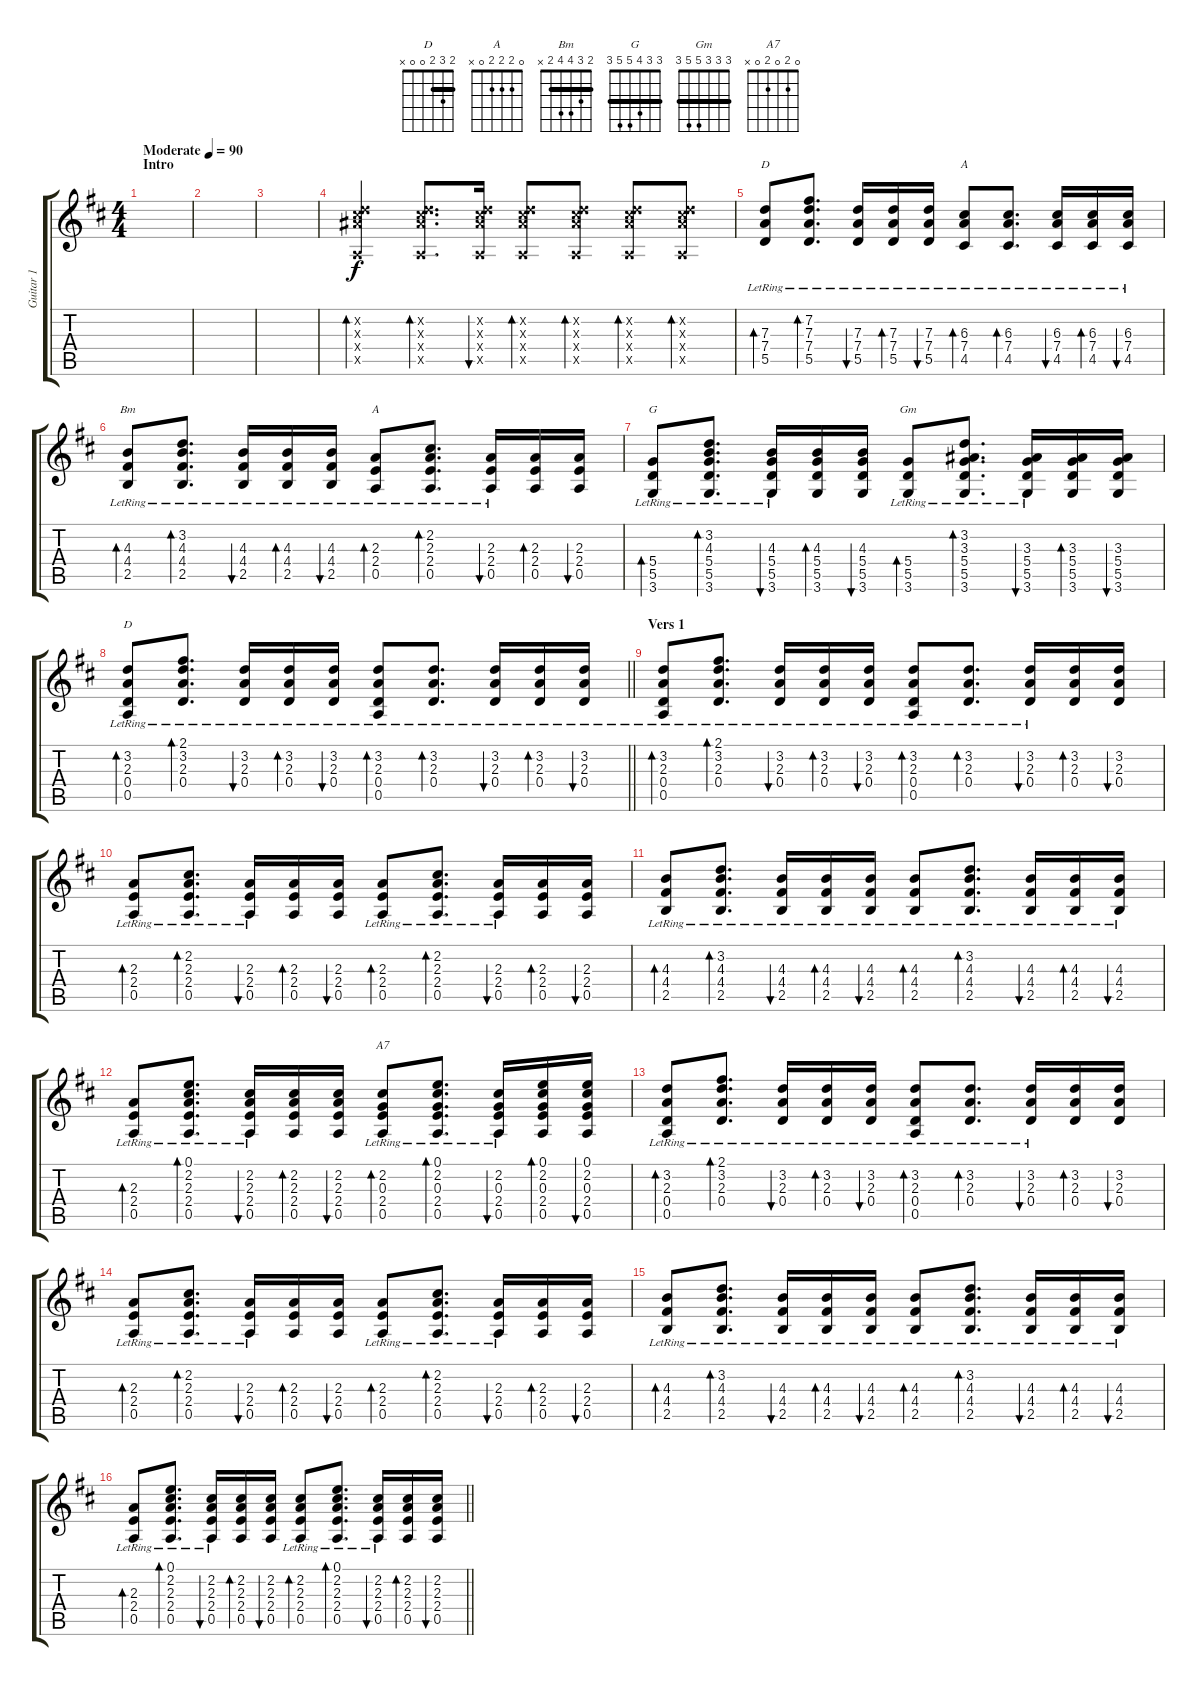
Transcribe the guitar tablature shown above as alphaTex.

\track ("Guitar 1" "Guitar 1") {instrument acousticguitarsteel}
\staff {score tabs}
\tuning (E4 B3 G3 D3 A2 E2) {hide}
\chord ("D" 5 7 7 7 5 x) {firstfret 5 barre 5}
\chord ("A" 5 5 6 7 4 x) {firstfret 4 barre 5}
\chord ("Bm" 2 3 4 4 2 x) {barre 2}
\chord ("A" 0 2 2 2 0 x)
\chord ("G" 3 3 4 5 5 3) {barre 3}
\chord ("Gm" 3 3 3 5 5 3) {barre 3}
\chord ("D" 2 3 2 0 0 x) {barre 2}
\chord ("A7" 0 2 0 2 0 x)
\ts (4 4)
\section ("" "Intro")
\tempo (90 "Moderate")
\clef g2
\ks d
|
|
|
(3.2{x} 6.3{x} 8.4{x} 0.5{x}).4{bd 30} (3.2{x} 6.3{x} 8.4{x} 0.5{x}).8{d bd 30} (3.2{x} 6.3{x} 8.4{x} 0.5{x}).16{bu 30} (3.2{x} 6.3{x} 8.4{x} 0.5{x}).8{bd 30} (3.2{x} 6.3{x} 8.4{x} 0.5{x}).8{bd 30} (3.2{x} 6.3{x} 8.4{x} 0.5{x}).8{bd 30} (3.2{x} 6.3{x} 8.4{x} 0.5{x}).8{bd 30} |
(7.3{lr} 7.4{lr} 5.5{lr}).8{bd 30 ch "D"} (7.2{lr} 7.3{lr} 7.4{lr} 5.5{lr}).8{d bd 30} (7.3{lr} 7.4{lr} 5.5{lr}).16{bu 30} (7.3{lr} 7.4{lr} 5.5{lr}).16{bd 30} (7.3{lr} 7.4{lr} 5.5{lr}).16{bu 30} (6.3{lr} 7.4{lr} 4.5{lr}).8{bd 30 ch "A"} (6.3{lr} 7.4{lr} 4.5{lr}).8{d bd 30} (6.3{lr} 7.4{lr} 4.5{lr}).16{bu 30} (6.3{lr} 7.4{lr} 4.5{lr}).16{bd 30} (6.3{lr} 7.4{lr} 4.5{lr}).16{bu 30} |
(4.3{lr} 4.4{lr} 2.5{lr}).8{bd 30 ch "Bm"} (3.2{lr} 4.3{lr} 4.4{lr} 2.5{lr}).8{d bd 30} (4.3{lr} 4.4{lr} 2.5{lr}).16{bu 30} (4.3{lr} 4.4{lr} 2.5{lr}).16{bd 30} (4.3{lr} 4.4{lr} 2.5{lr}).16{bu 30} (2.3{lr} 2.4{lr} 0.5{lr}).8{bd 30 ch "A"} (2.2{lr} 2.3{lr} 2.4{lr} 0.5{lr}).8{d bd 30} (2.3{lr} 2.4{lr} 0.5{lr}).16{bu 30} (2.3 2.4 0.5).16{bd 30} (2.3 2.4 0.5).16{bu 30} |
(5.4{lr} 5.5{lr} 3.6{lr}).8{bd 30 ch "G"} (3.2{lr} 4.3{lr} 5.4{lr} 5.5{lr} 3.6{lr}).8{d bd 30} (4.3{lr} 5.4{lr} 5.5{lr} 3.6{lr}).16{bu 30} (4.3 5.4 5.5 3.6).16{bd 30} (4.3 5.4 5.5 3.6).16{bu 30} (5.4{lr} 5.5{lr} 3.6{lr}).8{bd 30 ch "Gm"} (3.2{lr} 3.3{lr} 5.4{lr} 5.5{lr} 3.6{lr}).8{d bd 30} (3.3{lr} 5.4{lr} 5.5{lr} 3.6{lr}).16{bu 30} (3.3 5.4 5.5 3.6).16{bd 30} (3.3 5.4 5.5 3.6).16{bu 30} |
\barLineRight lightlight
(3.2{lr} 2.3{lr} 0.4{lr} 0.5{lr}).8{bd 30 ch "D"} (2.1{lr} 3.2{lr} 2.3{lr} 0.4{lr}).8{d bd 30} (3.2{lr} 2.3{lr} 0.4{lr}).16{bu 30} (3.2{lr} 2.3{lr} 0.4{lr}).16{bd 30} (3.2{lr} 2.3{lr} 0.4{lr}).16{bu 30} (3.2{lr} 2.3{lr} 0.4{lr} 0.5{lr}).8{bd 30} (3.2{lr} 2.3{lr} 0.4{lr}).8{d bd 30} (3.2{lr} 2.3{lr} 0.4{lr}).16{bu 30} (3.2{lr} 2.3{lr} 0.4{lr}).16{bd 30} (3.2{lr} 2.3{lr} 0.4{lr}).16{bu 30} |
\section ("" "Vers 1")
(3.2{lr} 2.3{lr} 0.4{lr} 0.5{lr}).8{bd 30} (2.1{lr} 3.2{lr} 2.3{lr} 0.4{lr}).8{d bd 30} (3.2{lr} 2.3{lr} 0.4{lr}).16{bu 30} (3.2{lr} 2.3{lr} 0.4{lr}).16{bd 30} (3.2{lr} 2.3{lr} 0.4{lr}).16{bu 30} (3.2{lr} 2.3{lr} 0.4{lr} 0.5{lr}).8{bd 30} (3.2{lr} 2.3{lr} 0.4{lr}).8{d bd 30} (3.2{lr} 2.3{lr} 0.4{lr}).16{bu 30} (3.2 2.3 0.4).16{bd 30} (3.2 2.3 0.4).16{bu 30} |
(2.3{lr} 2.4{lr} 0.5{lr}).8{bd 30} (2.2{lr} 2.3{lr} 2.4{lr} 0.5{lr}).8{d bd 30} (2.3{lr} 2.4{lr} 0.5{lr}).16{bu 30} (2.3 2.4 0.5).16{bd 30} (2.3 2.4 0.5).16{bu 30} (2.3{lr} 2.4{lr} 0.5{lr}).8{bd 30} (2.2 2.3{lr} 2.4{lr} 0.5{lr}).8{d bd 30} (2.3{lr} 2.4{lr} 0.5{lr}).16{bu 30} (2.3 2.4 0.5).16{bd 30} (2.3 2.4 0.5).16{bu 30} |
(4.3{lr} 4.4{lr} 2.5{lr}).8{bd 30} (3.2{lr} 4.3{lr} 4.4{lr} 2.5{lr}).8{d bd 30} (4.3{lr} 4.4{lr} 2.5{lr}).16{bu 30} (4.3{lr} 4.4{lr} 2.5{lr}).16{bd 30} (4.3{lr} 4.4{lr} 2.5{lr}).16{bu 30} (4.3{lr} 4.4{lr} 2.5{lr}).8{bd 30} (3.2{lr} 4.3{lr} 4.4{lr} 2.5{lr}).8{d bd 30} (4.3{lr} 4.4{lr} 2.5{lr}).16{bu 30} (4.3{lr} 4.4{lr} 2.5{lr}).16{bd 30} (4.3{lr} 4.4{lr} 2.5{lr}).16{bu 30} |
(2.3{lr} 2.4{lr} 0.5{lr}).8{bd 30} (0.1 2.2{lr} 2.3{lr} 2.4{lr} 0.5{lr}).8{d bd 30} (2.2 2.3{lr} 2.4{lr} 0.5{lr}).16{bu 30} (2.2 2.3 2.4 0.5).16{bd 30} (2.2 2.3 2.4 0.5).16{bu 30} (2.2 0.3{lr} 2.4{lr} 0.5{lr}).8{bd 30 ch "A7"} (0.1 2.2 0.3{lr} 2.4{lr} 0.5{lr}).8{d bd 30} (2.2 0.3{lr} 2.4{lr} 0.5{lr}).16{bu 30} (0.1 2.2 0.3 2.4 0.5).16{bd 30} (0.1 2.2 0.3 2.4 0.5).16{bu 30} |
(3.2{lr} 2.3{lr} 0.4{lr} 0.5{lr}).8{bd 30} (2.1{lr} 3.2{lr} 2.3{lr} 0.4{lr}).8{d bd 30} (3.2{lr} 2.3{lr} 0.4{lr}).16{bu 30} (3.2{lr} 2.3{lr} 0.4{lr}).16{bd 30} (3.2{lr} 2.3{lr} 0.4{lr}).16{bu 30} (3.2{lr} 2.3{lr} 0.4{lr} 0.5{lr}).8{bd 30} (3.2{lr} 2.3{lr} 0.4{lr}).8{d bd 30} (3.2{lr} 2.3{lr} 0.4{lr}).16{bu 30} (3.2 2.3 0.4).16{bd 30} (3.2 2.3 0.4).16{bu 30} |
(2.3{lr} 2.4{lr} 0.5{lr}).8{bd 30} (2.2{lr} 2.3{lr} 2.4{lr} 0.5{lr}).8{d bd 30} (2.3{lr} 2.4{lr} 0.5{lr}).16{bu 30} (2.3 2.4 0.5).16{bd 30} (2.3 2.4 0.5).16{bu 30} (2.3{lr} 2.4{lr} 0.5{lr}).8{bd 30} (2.2 2.3{lr} 2.4{lr} 0.5{lr}).8{d bd 30} (2.3{lr} 2.4{lr} 0.5{lr}).16{bu 30} (2.3 2.4 0.5).16{bd 30} (2.3 2.4 0.5).16{bu 30} |
(4.3{lr} 4.4{lr} 2.5{lr}).8{bd 30} (3.2{lr} 4.3{lr} 4.4{lr} 2.5{lr}).8{d bd 30} (4.3{lr} 4.4{lr} 2.5{lr}).16{bu 30} (4.3{lr} 4.4{lr} 2.5{lr}).16{bd 30} (4.3{lr} 4.4{lr} 2.5{lr}).16{bu 30} (4.3{lr} 4.4{lr} 2.5{lr}).8{bd 30} (3.2{lr} 4.3{lr} 4.4{lr} 2.5{lr}).8{d bd 30} (4.3{lr} 4.4{lr} 2.5{lr}).16{bu 30} (4.3{lr} 4.4{lr} 2.5{lr}).16{bd 30} (4.3{lr} 4.4{lr} 2.5{lr}).16{bu 30} |
\barLineRight lightlight
(2.3{lr} 2.4{lr} 0.5{lr}).8{bd 30} (0.1 2.2{lr} 2.3{lr} 2.4{lr} 0.5{lr}).8{d bd 30} (2.2 2.3{lr} 2.4{lr} 0.5{lr}).16{bu 30} (2.2 2.3 2.4 0.5).16{bd 30} (2.2 2.3 2.4 0.5).16{bu 30} (2.2 2.3{lr} 2.4{lr} 0.5{lr}).8{bd 30} (0.1 2.2 2.3{lr} 2.4{lr} 0.5{lr}).8{d bd 30} (2.2 2.3{lr} 2.4{lr} 0.5{lr}).16{bu 30} (2.2 2.3 2.4 0.5).16{bd 30} (2.2 2.3 2.4 0.5).16{bu 30}
